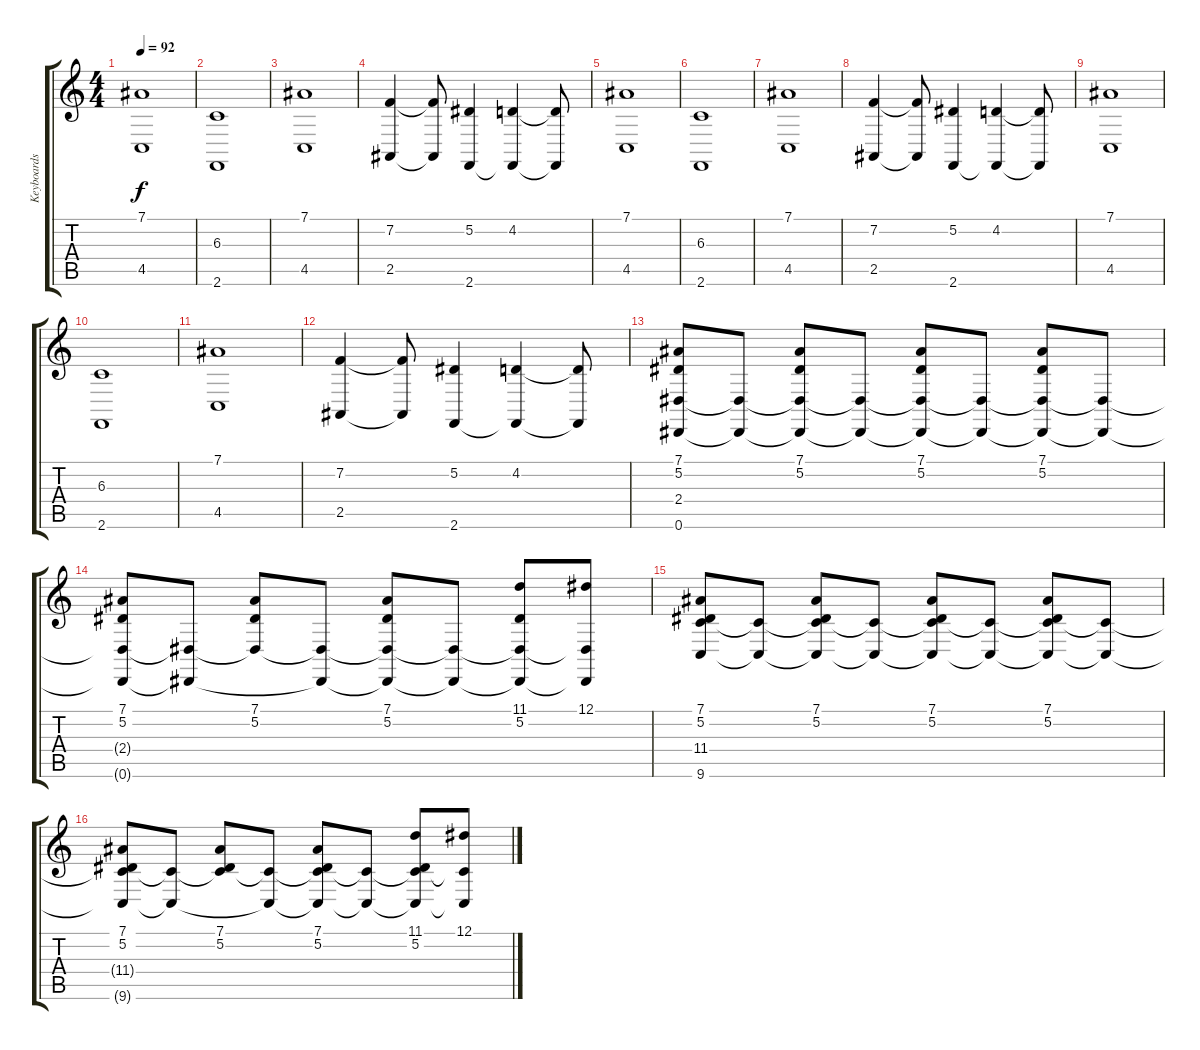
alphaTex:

\track ("Keyboards" "Keyboards") {instrument synthstrings1}
\staff {score tabs}
\tuning (Eb4 Bb3 Gb3 Db3 Ab2 Eb2) {hide}
\ts (4 4)
\tempo 92
\clef g2
\ks c
(7.1 4.5).1{dy f instrument synthstrings1} |
(6.3 2.6).1 |
(7.1 4.5).1 |
(7.2 2.5).4 (7.2{t} 2.5{t}).8 (5.2 2.6).4 (4.2 2.6{t}).4 (4.2{t} 2.6{t}).8 |
(7.1 4.5).1 |
(6.3 2.6).1 |
(7.1 4.5).1 |
(7.2 2.5).4 (7.2{t} 2.5{t}).8 (5.2 2.6).4 (4.2 2.6{t}).4 (4.2{t} 2.6{t}).8 |
(7.1 4.5).1 |
(6.3 2.6).1 |
(7.1 4.5).1 |
(7.2 2.5).4 (7.2{t} 2.5{t}).8 (5.2 2.6).4 (4.2 2.6{t}).4 (4.2{t} 2.6{t}).8 |
(7.1 5.2 2.4 0.6).8 (2.4{t} 0.6{t}).8 (7.1 5.2 2.4{t} 0.6{t}).8 (2.4{t} 0.6{t}).8 (7.1 5.2 2.4{t} 0.6{t}).8 (2.4{t} 0.6{t}).8 (7.1 5.2 2.4{t} 0.6{t}).8 (2.4{t} 0.6{t}).8 |
(7.1 5.2 2.4{t} 0.6{t}).8 (2.4{t} 0.6{t}).8 (7.1 5.2 2.4{t}).8 (2.4{t} 0.6{t}).8 (7.1 5.2 2.4{t} 0.6{t}).8 (2.4{t} 0.6{t}).8 (11.1 5.2 2.4{t} 0.6{t}).8 (12.1 2.4{t} 0.6{t}).8 |
(7.1 5.2 11.4 9.6).8 (11.4{t} 9.6{t}).8 (7.1 5.2 11.4{t} 9.6{t}).8 (11.4{t} 9.6{t}).8 (7.1 5.2 11.4{t} 9.6{t}).8 (11.4{t} 9.6{t}).8 (7.1 5.2 11.4{t} 9.6{t}).8 (11.4{t} 9.6{t}).8 |
(7.1 5.2 11.4{t} 9.6{t}).8 (11.4{t} 9.6{t}).8 (7.1 5.2 11.4{t}).8 (11.4{t} 9.6{t}).8 (7.1 5.2 11.4{t} 9.6{t}).8 (11.4{t} 9.6{t}).8 (11.1 5.2 11.4{t} 9.6{t}).8 (12.1 11.4{t} 9.6{t}).8
